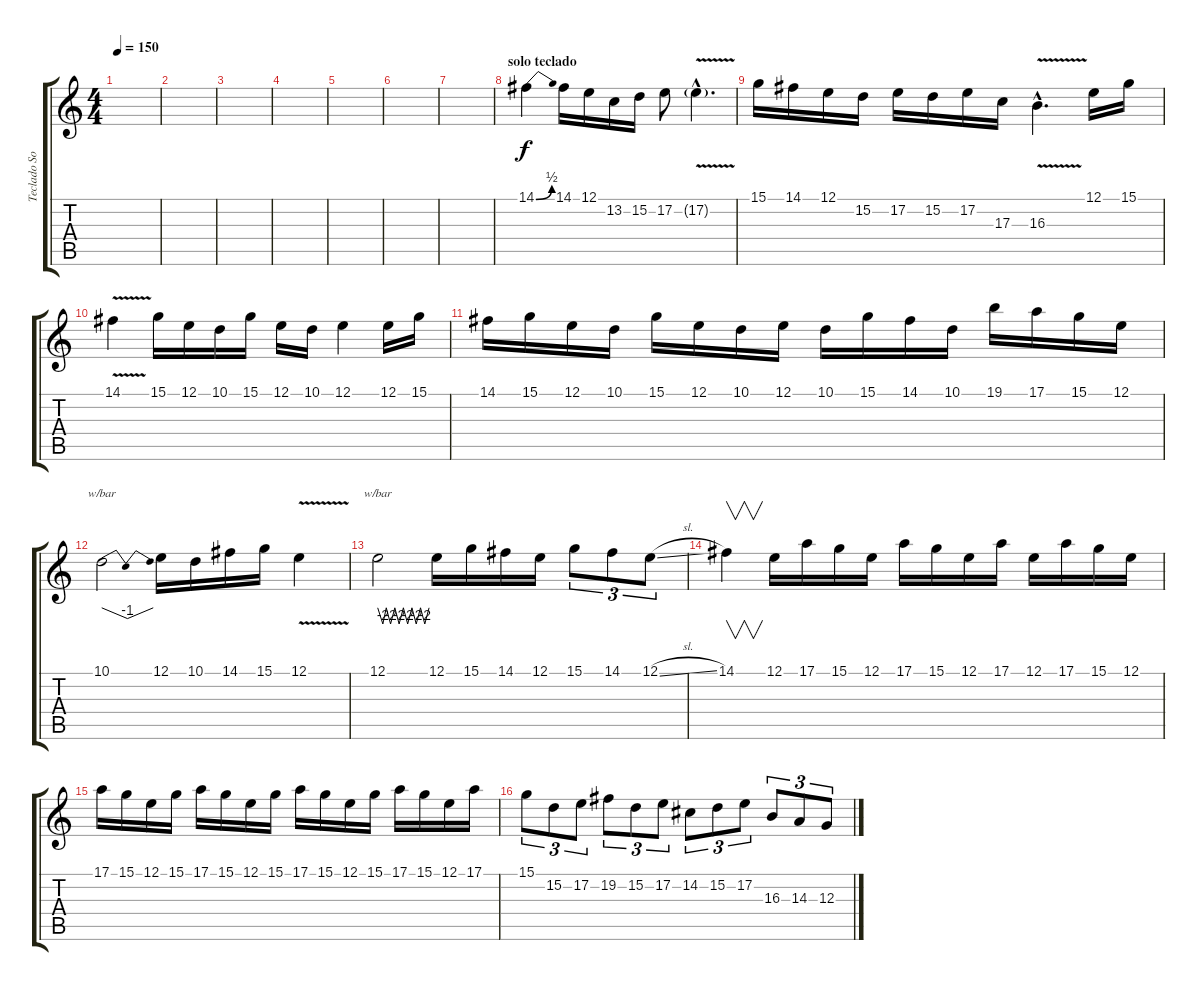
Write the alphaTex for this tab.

\track ("Teclado Solo" "Teclado So") {instrument drawbarorgan}
\staff {score tabs}
\tuning (E4 B3 G3 D3 A2 E2) {hide}
\ts (4 4)
\tempo 150
\clef g2
\ks c
|
|
|
|
|
|
|
\section ("" "solo teclado")
14.1{be (bend 0 0 60 2)}.4 14.1.16 12.1.16 13.2.16 15.2.16 17.2.8 17.2{v g hac}.4{d} |
15.1.16 14.1.16 12.1.16 15.2.16 17.2.16 15.2.16 17.2.16 17.3.16 16.3{v hac}.4{d} 12.1.16 15.1.16 |
14.1{v}.4 15.1.16 12.1.16 10.1.16 15.1.16 12.1.16 10.1.16 12.1.4 12.1.16 15.1.16 |
14.1.16 15.1.16 12.1.16 10.1.16 15.1.16 12.1.16 10.1.16 12.1.16 10.1.16 15.1.16 14.1.16 10.1.16 19.1.16 17.1.16 15.1.16 12.1.16 |
10.1.2{tbe (dip default 0 0 15 -4 30 -4 60 0)} 12.1.16 10.1.16 14.1.16 15.1.16 12.1{v}.4 |
12.1.2{tbe (custom default 0 0 6 -8 10 0 15 -8 20 0 25 -8 30 0 35 -8 40 0 45 -8 50 0 55 -8 60 0)} 12.1.16 15.1.16 14.1.16 12.1.16 15.1.8{tu (3 2)} 14.1.8{tu (3 2)} 12.1{sl}.8{tu (3 2)} |
14.1.4{v} 12.1.16 17.1.16 15.1.16 12.1.16 17.1.16 15.1.16 12.1.16 17.1.16 12.1.16 17.1.16 15.1.16 12.1.16 |
17.1.16 15.1.16 12.1.16 15.1.16 17.1.16 15.1.16 12.1.16 15.1.16 17.1.16 15.1.16 12.1.16 15.1.16 17.1.16 15.1.16 12.1.16 17.1.16 |
15.1.8{tu (3 2)} 15.2.8{tu (3 2)} 17.2.8{tu (3 2)} 19.2.8{tu (3 2)} 15.2.8{tu (3 2)} 17.2.8{tu (3 2)} 14.2.8{tu (3 2)} 15.2.8{tu (3 2)} 17.2.8{tu (3 2)} 16.3.8{tu (3 2)} 14.3.8{tu (3 2)} 12.3.8{tu (3 2)}
